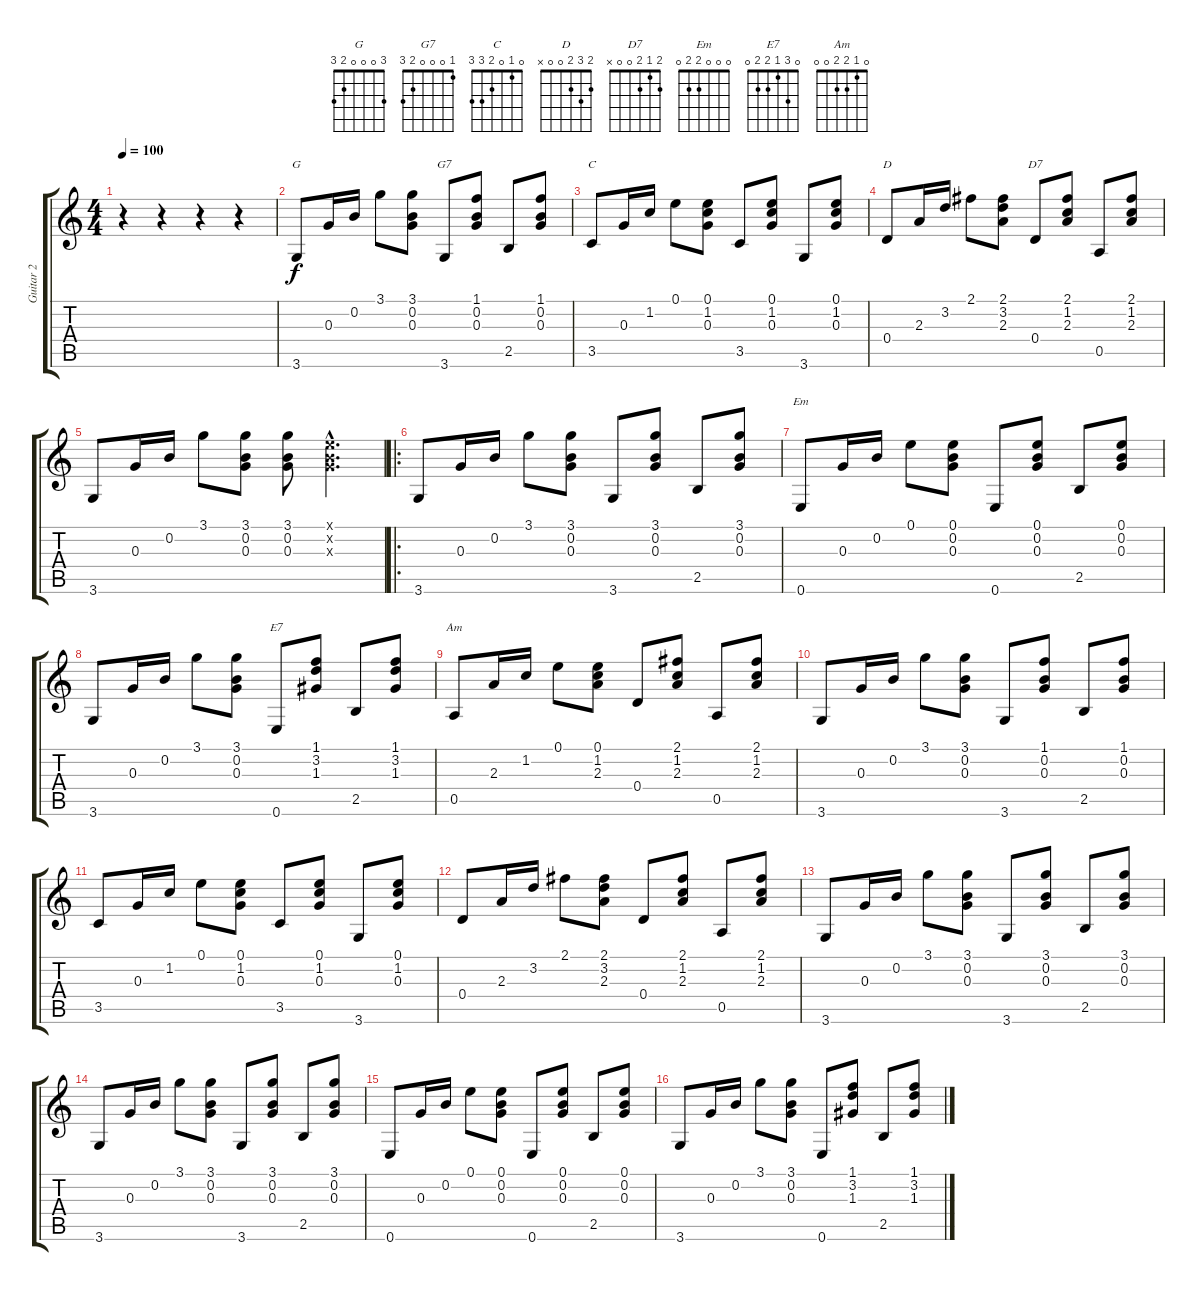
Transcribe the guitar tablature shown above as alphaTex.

\track ("Guitar 2" "Guitar 2") {instrument acousticguitarsteel}
\staff {score tabs}
\tuning (E4 B3 G3 D3 A2 E2) {hide}
\chord ("G" 3 0 0 0 2 3)
\chord ("G7" 1 0 0 0 2 3)
\chord ("C" 0 1 0 2 3 3)
\chord ("D" 2 3 2 0 0 x)
\chord ("D7" 2 1 2 0 0 x)
\chord ("Em" 0 0 0 2 2 0)
\chord ("E7" 0 3 1 2 2 0)
\chord ("Am" 0 1 2 2 0 0)
\ts (4 4)
\tempo 100
\clef g2
\ks c
r.4{dy f instrument acousticguitarsteel} r.4 r.4 r.4 |
3.6.8{ch "G"} 0.3.16 0.2.16 3.1.8 (3.1 0.2 0.3).8 3.6.8{ch "G7"} (1.1 0.2 0.3).8 2.5.8 (1.1 0.2 0.3).8 |
3.5.8{ch "C"} 0.3.16 1.2.16 0.1.8 (0.1 1.2 0.3).8 3.5.8 (0.1 1.2 0.3).8 3.6.8 (0.1 1.2 0.3).8 |
0.4.8{ch "D"} 2.3.16 3.2.16 2.1.8 (2.1 3.2 2.3).8 0.4.8{ch "D7"} (2.1 1.2 2.3).8 0.5.8 (2.1 1.2 2.3).8 |
3.6.8 0.3.16 0.2.16 3.1.8 (3.1 0.2 0.3).8 (3.1 0.2 0.3).8 (0.1{hac x} 0.2{hac x} 0.3{hac x}).4{d} |
\ro
3.6.8 0.3.16 0.2.16 3.1.8 (3.1 0.2 0.3).8 3.6.8 (3.1 0.2 0.3).8 2.5.8 (3.1 0.2 0.3).8 |
0.6.8{ch "Em"} 0.3.16 0.2.16 0.1.8 (0.1 0.2 0.3).8 0.6.8 (0.1 0.2 0.3).8 2.5.8 (0.1 0.2 0.3).8 |
3.6.8 0.3.16 0.2.16 3.1.8 (3.1 0.2 0.3).8 0.6.8{ch "E7"} (1.1 3.2 1.3).8 2.5.8 (1.1 3.2 1.3).8 |
0.5.8{ch "Am"} 2.3.16 1.2.16 0.1.8 (0.1 1.2 2.3).8 0.4.8 (2.1 1.2 2.3).8 0.5.8 (2.1 1.2 2.3).8 |
3.6.8 0.3.16 0.2.16 3.1.8 (3.1 0.2 0.3).8 3.6.8 (1.1 0.2 0.3).8 2.5.8 (1.1 0.2 0.3).8 |
3.5.8 0.3.16 1.2.16 0.1.8 (0.1 1.2 0.3).8 3.5.8 (0.1 1.2 0.3).8 3.6.8 (0.1 1.2 0.3).8 |
0.4.8 2.3.16 3.2.16 2.1.8 (2.1 3.2 2.3).8 0.4.8 (2.1 1.2 2.3).8 0.5.8 (2.1 1.2 2.3).8 |
3.6.8 0.3.16 0.2.16 3.1.8 (3.1 0.2 0.3).8 3.6.8 (3.1 0.2 0.3).8 2.5.8 (3.1 0.2 0.3).8 |
3.6.8 0.3.16 0.2.16 3.1.8 (3.1 0.2 0.3).8 3.6.8 (3.1 0.2 0.3).8 2.5.8 (3.1 0.2 0.3).8 |
0.6.8 0.3.16 0.2.16 0.1.8 (0.1 0.2 0.3).8 0.6.8 (0.1 0.2 0.3).8 2.5.8 (0.1 0.2 0.3).8 |
3.6.8 0.3.16 0.2.16 3.1.8 (3.1 0.2 0.3).8 0.6.8 (1.1 3.2 1.3).8 2.5.8 (1.1 3.2 1.3).8
